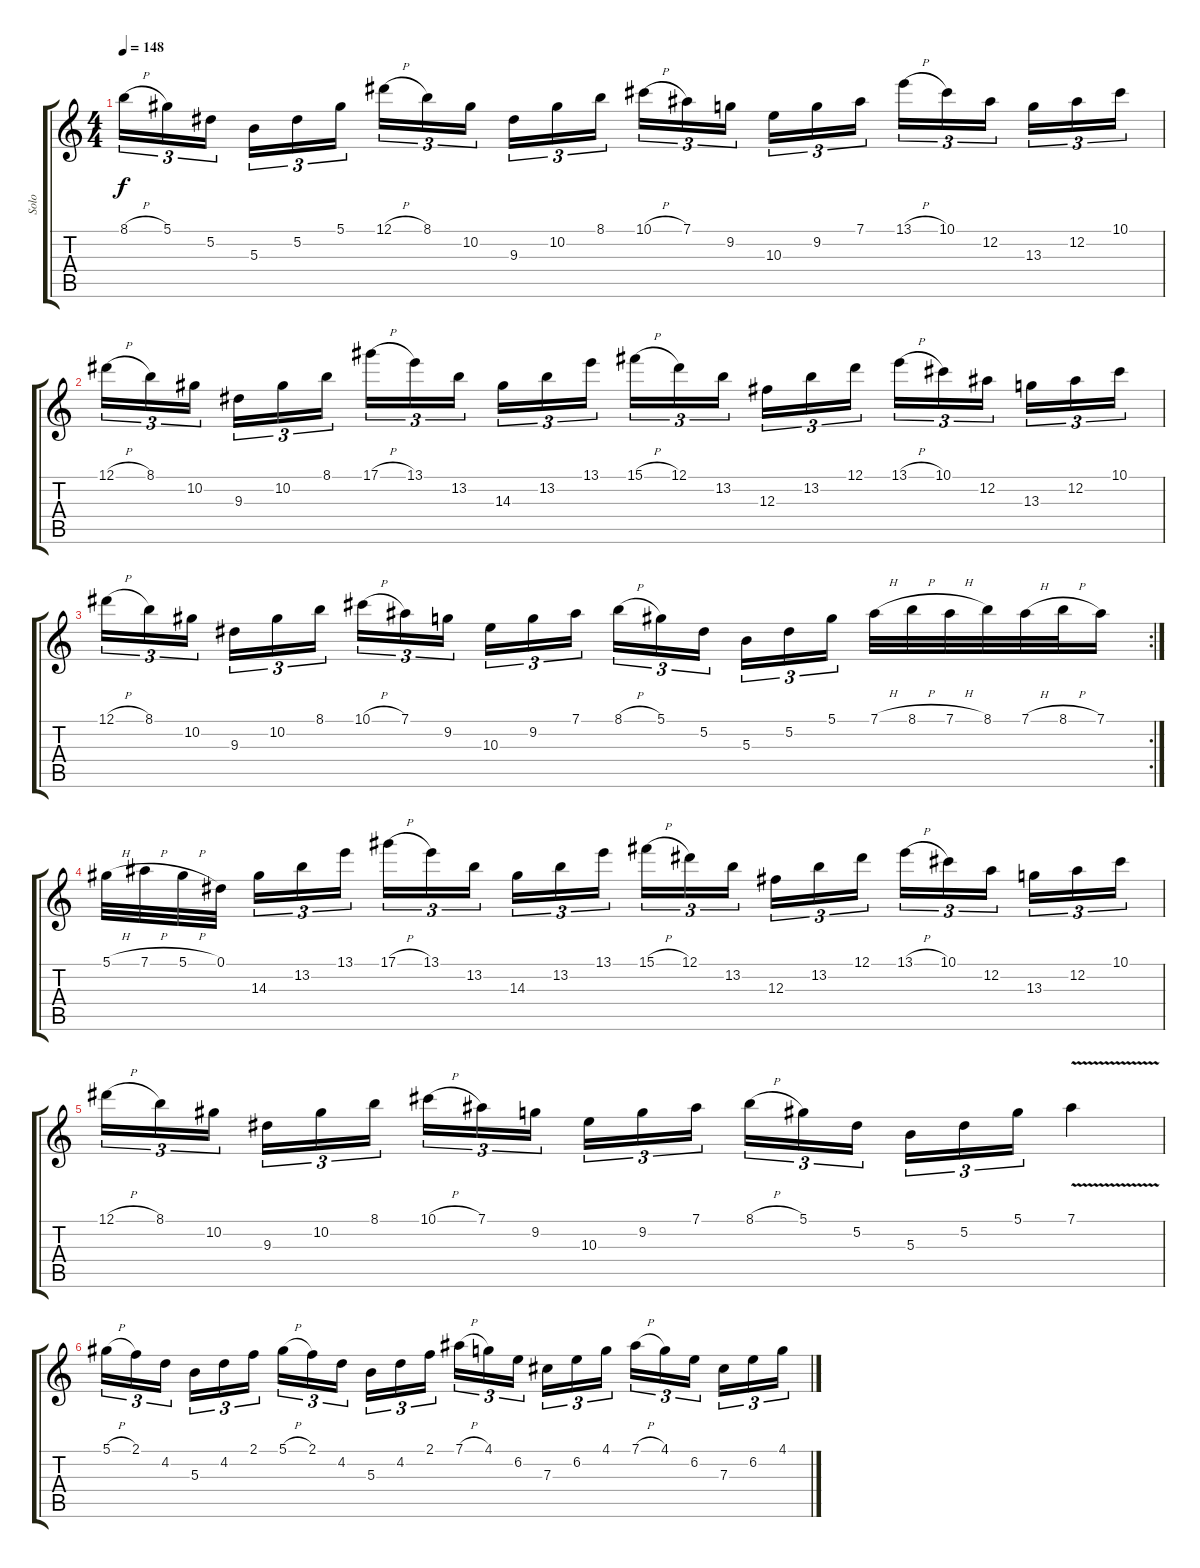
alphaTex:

\track ("Solo" "Solo") {instrument overdrivenguitar}
\staff {score tabs}
\tuning (Eb4 Bb3 Gb3 Db3 Ab2 Eb2) {hide}
\ts (4 4)
\tempo 148
\clef g2
\ks c
8.1{h}.16{tu (3 2) dy f} 5.1.16{tu (3 2)} 5.2.16{tu (3 2) beam splitsecondary} 5.3.16{tu (3 2)} 5.2.16{tu (3 2)} 5.1.16{tu (3 2)} 12.1{h}.16{tu (3 2)} 8.1.16{tu (3 2)} 10.2.16{tu (3 2) beam splitsecondary} 9.3.16{tu (3 2)} 10.2.16{tu (3 2)} 8.1.16{tu (3 2)} 10.1{h}.16{tu (3 2)} 7.1.16{tu (3 2)} 9.2.16{tu (3 2) beam splitsecondary} 10.3.16{tu (3 2)} 9.2.16{tu (3 2)} 7.1.16{tu (3 2)} 13.1{h}.16{tu (3 2)} 10.1.16{tu (3 2)} 12.2.16{tu (3 2) beam splitsecondary} 13.3.16{tu (3 2)} 12.2.16{tu (3 2)} 10.1.16{tu (3 2)} |
12.1{h}.16{tu (3 2)} 8.1.16{tu (3 2)} 10.2.16{tu (3 2) beam splitsecondary} 9.3.16{tu (3 2)} 10.2.16{tu (3 2)} 8.1.16{tu (3 2)} 17.1{h}.16{tu (3 2)} 13.1.16{tu (3 2)} 13.2.16{tu (3 2) beam splitsecondary} 14.3.16{tu (3 2)} 13.2.16{tu (3 2)} 13.1.16{tu (3 2)} 15.1{h}.16{tu (3 2)} 12.1.16{tu (3 2)} 13.2.16{tu (3 2) beam splitsecondary} 12.3.16{tu (3 2)} 13.2.16{tu (3 2)} 12.1.16{tu (3 2)} 13.1{h}.16{tu (3 2)} 10.1.16{tu (3 2)} 12.2.16{tu (3 2) beam splitsecondary} 13.3.16{tu (3 2)} 12.2.16{tu (3 2)} 10.1.16{tu (3 2)} |
\rc 2
12.1{h}.16{tu (3 2)} 8.1.16{tu (3 2)} 10.2.16{tu (3 2) beam splitsecondary} 9.3.16{tu (3 2)} 10.2.16{tu (3 2)} 8.1.16{tu (3 2)} 10.1{h}.16{tu (3 2)} 7.1.16{tu (3 2)} 9.2.16{tu (3 2) beam splitsecondary} 10.3.16{tu (3 2)} 9.2.16{tu (3 2)} 7.1.16{tu (3 2)} 8.1{h}.16{tu (3 2)} 5.1.16{tu (3 2)} 5.2.16{tu (3 2) beam splitsecondary} 5.3.16{tu (3 2)} 5.2.16{tu (3 2)} 5.1.16{tu (3 2)} 7.1{h}.32 8.1{h}.32 7.1{h}.32 8.1.32 7.1{h}.32 8.1{h}.32 7.1.16 |
5.1{h}.32 7.1{h}.32 5.1{h}.32 0.1.32{beam splitsecondary} 14.3.16{tu (3 2)} 13.2.16{tu (3 2)} 13.1.16{tu (3 2)} 17.1{h}.16{tu (3 2)} 13.1.16{tu (3 2)} 13.2.16{tu (3 2) beam splitsecondary} 14.3.16{tu (3 2)} 13.2.16{tu (3 2)} 13.1.16{tu (3 2)} 15.1{h}.16{tu (3 2)} 12.1.16{tu (3 2)} 13.2.16{tu (3 2) beam splitsecondary} 12.3.16{tu (3 2)} 13.2.16{tu (3 2)} 12.1.16{tu (3 2)} 13.1{h}.16{tu (3 2)} 10.1.16{tu (3 2)} 12.2.16{tu (3 2) beam splitsecondary} 13.3.16{tu (3 2)} 12.2.16{tu (3 2)} 10.1.16{tu (3 2)} |
12.1{h}.16{tu (3 2)} 8.1.16{tu (3 2)} 10.2.16{tu (3 2) beam splitsecondary} 9.3.16{tu (3 2)} 10.2.16{tu (3 2)} 8.1.16{tu (3 2)} 10.1{h}.16{tu (3 2)} 7.1.16{tu (3 2)} 9.2.16{tu (3 2) beam splitsecondary} 10.3.16{tu (3 2)} 9.2.16{tu (3 2)} 7.1.16{tu (3 2)} 8.1{h}.16{tu (3 2)} 5.1.16{tu (3 2)} 5.2.16{tu (3 2) beam splitsecondary} 5.3.16{tu (3 2)} 5.2.16{tu (3 2)} 5.1.16{tu (3 2)} 7.1{v}.4 |
5.1{h}.16{tu (3 2)} 2.1.16{tu (3 2)} 4.2.16{tu (3 2) beam splitsecondary} 5.3.16{tu (3 2)} 4.2.16{tu (3 2)} 2.1.16{tu (3 2)} 5.1{h}.16{tu (3 2)} 2.1.16{tu (3 2)} 4.2.16{tu (3 2) beam splitsecondary} 5.3.16{tu (3 2)} 4.2.16{tu (3 2)} 2.1.16{tu (3 2)} 7.1{h}.16{tu (3 2)} 4.1.16{tu (3 2)} 6.2.16{tu (3 2) beam splitsecondary} 7.3.16{tu (3 2)} 6.2.16{tu (3 2)} 4.1.16{tu (3 2)} 7.1{h}.16{tu (3 2)} 4.1.16{tu (3 2)} 6.2.16{tu (3 2) beam splitsecondary} 7.3.16{tu (3 2)} 6.2.16{tu (3 2)} 4.1.16{tu (3 2)}
